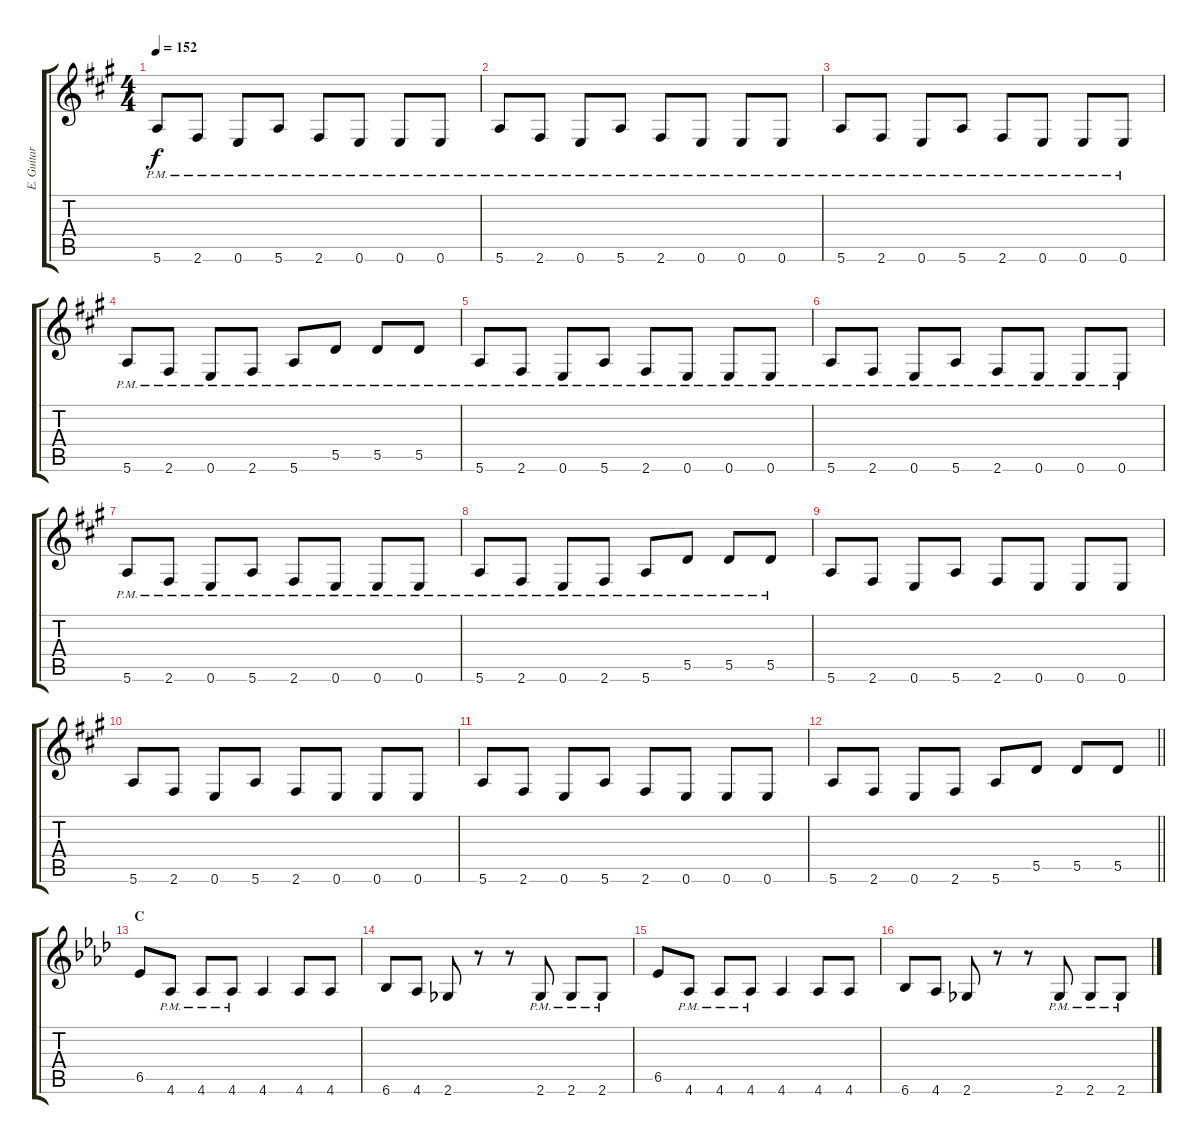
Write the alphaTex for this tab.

\track ("E. Guitar I" "E. Guitar ") {instrument overdrivenguitar}
\staff {score tabs}
\tuning (E4 B3 G3 D3 A2 E2) {hide}
\ts (4 4)
\tempo 152
\clef g2
\ks a
5.6{pm}.8{dy f} 2.6{pm}.8 0.6{pm}.8 5.6{pm}.8 2.6{pm}.8 0.6{pm}.8 0.6{pm}.8 0.6{pm}.8 |
5.6{pm}.8 2.6{pm}.8 0.6{pm}.8 5.6{pm}.8 2.6{pm}.8 0.6{pm}.8 0.6{pm}.8 0.6{pm}.8 |
5.6{pm}.8 2.6{pm}.8 0.6{pm}.8 5.6{pm}.8 2.6{pm}.8 0.6{pm}.8 0.6{pm}.8 0.6{pm}.8 |
5.6{pm}.8 2.6{pm}.8 0.6{pm}.8 2.6{pm}.8 5.6{pm}.8 5.5{pm}.8 5.5{pm}.8 5.5{pm}.8 |
5.6{pm}.8 2.6{pm}.8 0.6{pm}.8 5.6{pm}.8 2.6{pm}.8 0.6{pm}.8 0.6{pm}.8 0.6{pm}.8 |
5.6{pm}.8 2.6{pm}.8 0.6{pm}.8 5.6{pm}.8 2.6{pm}.8 0.6{pm}.8 0.6{pm}.8 0.6{pm}.8 |
5.6{pm}.8 2.6{pm}.8 0.6{pm}.8 5.6{pm}.8 2.6{pm}.8 0.6{pm}.8 0.6{pm}.8 0.6{pm}.8 |
5.6{pm}.8 2.6{pm}.8 0.6{pm}.8 2.6{pm}.8 5.6{pm}.8 5.5{pm}.8 5.5{pm}.8 5.5{pm}.8 |
5.6.8 2.6.8 0.6.8 5.6.8 2.6.8 0.6.8 0.6.8 0.6.8 |
5.6.8 2.6.8 0.6.8 5.6.8 2.6.8 0.6.8 0.6.8 0.6.8 |
5.6.8 2.6.8 0.6.8 5.6.8 2.6.8 0.6.8 0.6.8 0.6.8 |
\barLineRight lightlight
5.6.8 2.6.8 0.6.8 2.6.8 5.6.8 5.5.8 5.5.8 5.5.8 |
\section ("" "C")
\ks ab
6.5.8 4.6{pm}.8 4.6{pm}.8 4.6{pm}.8 4.6.4 4.6.8 4.6.8 |
6.6.8 4.6.8 2.6.8 r.8 r.8 2.6{pm}.8 2.6{pm}.8 2.6{pm}.8 |
6.5.8 4.6{pm}.8 4.6{pm}.8 4.6{pm}.8 4.6.4 4.6.8 4.6.8 |
6.6.8 4.6.8 2.6.8 r.8 r.8 2.6{pm}.8 2.6{pm}.8 2.6{pm}.8
